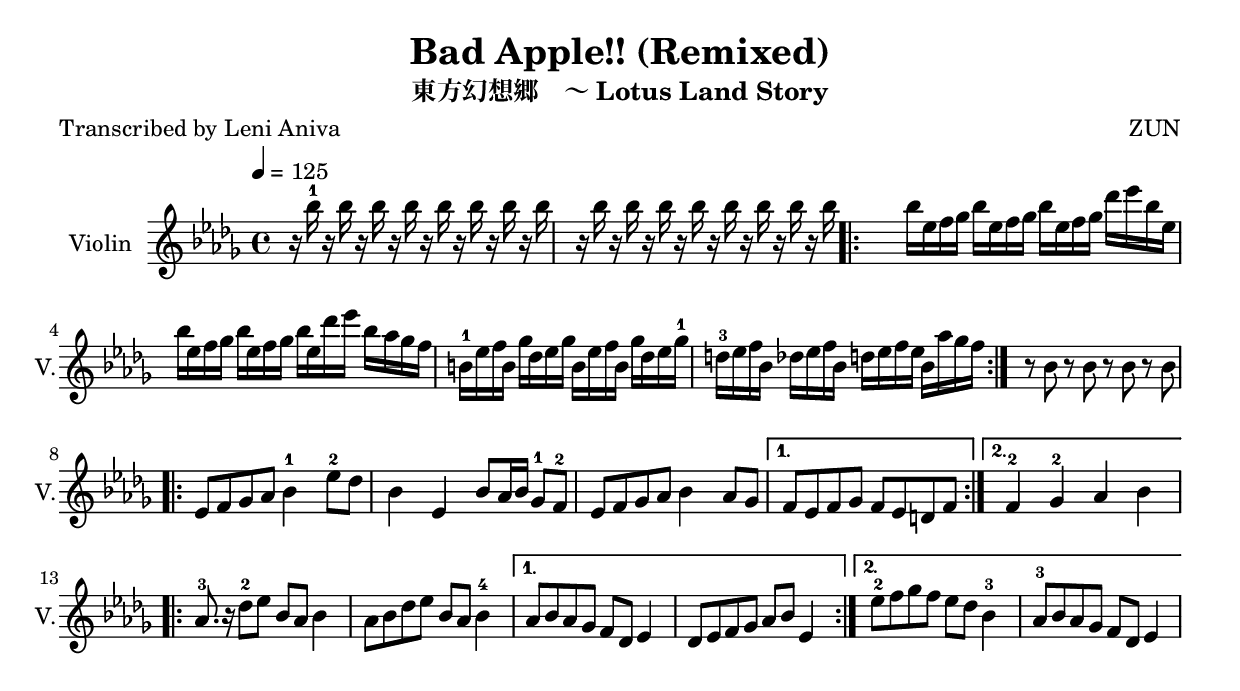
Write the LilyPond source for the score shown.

\version "2.24.0"
\language "english"
\header {
	title = "Bad Apple!! (Remixed)"
	subtitle = "東方幻想郷　～ Lotus Land Story"
	composer = "ZUN"
	poet = "Transcribed by Leni Aniva"
}
violin = \new Staff \with {
	instrumentName = "Violin"
	shortInstrumentName = "V."
	midiInstrument = "violin"
}
\fixed c' {
	\tempo 4 = 125
	\time 4/4
	\override Accidental.hide-tied-accidental-after-break = ##t
	\key ef \dorian

	\fixed c'' {
		r16 bf-1 r bf r bf r bf r bf r bf r bf r bf |
		r16 bf r bf r bf r bf r bf r bf r bf r bf |

		\repeat volta 2 {
		bf ef f gf bf ef f gf  bf ef f gf df' ef' bf ef |
		bf ef f gf bf ef f gf  bf ef df' ef' bf af gf f |
		b,-1 ef f b, gf df ef gf b, ef f b, gf df ef gf-1 |
		d-3 ef f bf, df ef f bf, d ef f ef bf, af gf f |
		}
	}

	r8 bf r bf r bf r bf |

	\repeat volta 2 {
		ef8 f gf af  bf4-1 ef'8-2 df' | bf4  ef    bf8 af16 bf16 gf8-1 f-2 |
		ef8 f gf af  bf4 af8  gf  |
		\alternative {
			\volta 1 { f ef f gf  f   ef d  f | }
			\volta 2 { f4-2 gf-2  af     bf   | }
		}
	}
	\repeat volta 2 {
		af8.-3 r16 df'8-2 ef' bf af bf4 | af8 bf df' ef' bf af bf4-4 |
		\alternative {
			\volta 1 { af8 bf af gf f df ef4      | df8 ef f  gf  af bf ef4 | }
			\volta 2 { ef'8-2 f' gf' f' ef' df' bf4-3 | af8-3 bf af gf  f  df ef4 | }
		}
	}

}

\score {
	\violin
	\layout {
		\context {
			\Score
			proportionalNotationDuration = #(ly:make-moment 1/4)
			\override SpacingSpanner.uniform-stretching = ##t
			\override SpacingSpanner.strict-grace-spacing = ##t
		}
	}
}
\score {
	\unfoldRepeats {
		\violin
	}
	\midi {  }
}
